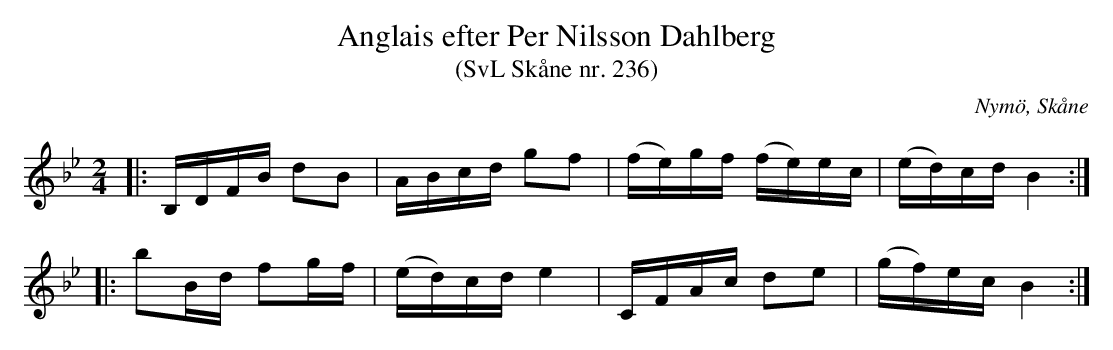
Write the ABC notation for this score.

X:1
T:Anglais efter Per Nilsson Dahlberg
T:(SvL Skåne nr. 236)
O:Nymö, Skåne
M:2/4
L:1/16
K:Bb
|: B,DFB d2B2 | ABcd g2f2 | (fe)gf (fe)ec | (ed)cd B4 :|
|: b2Bd f2gf | (ed)cd e4 | CFAc d2e2 | (gf)ec B4 :|
